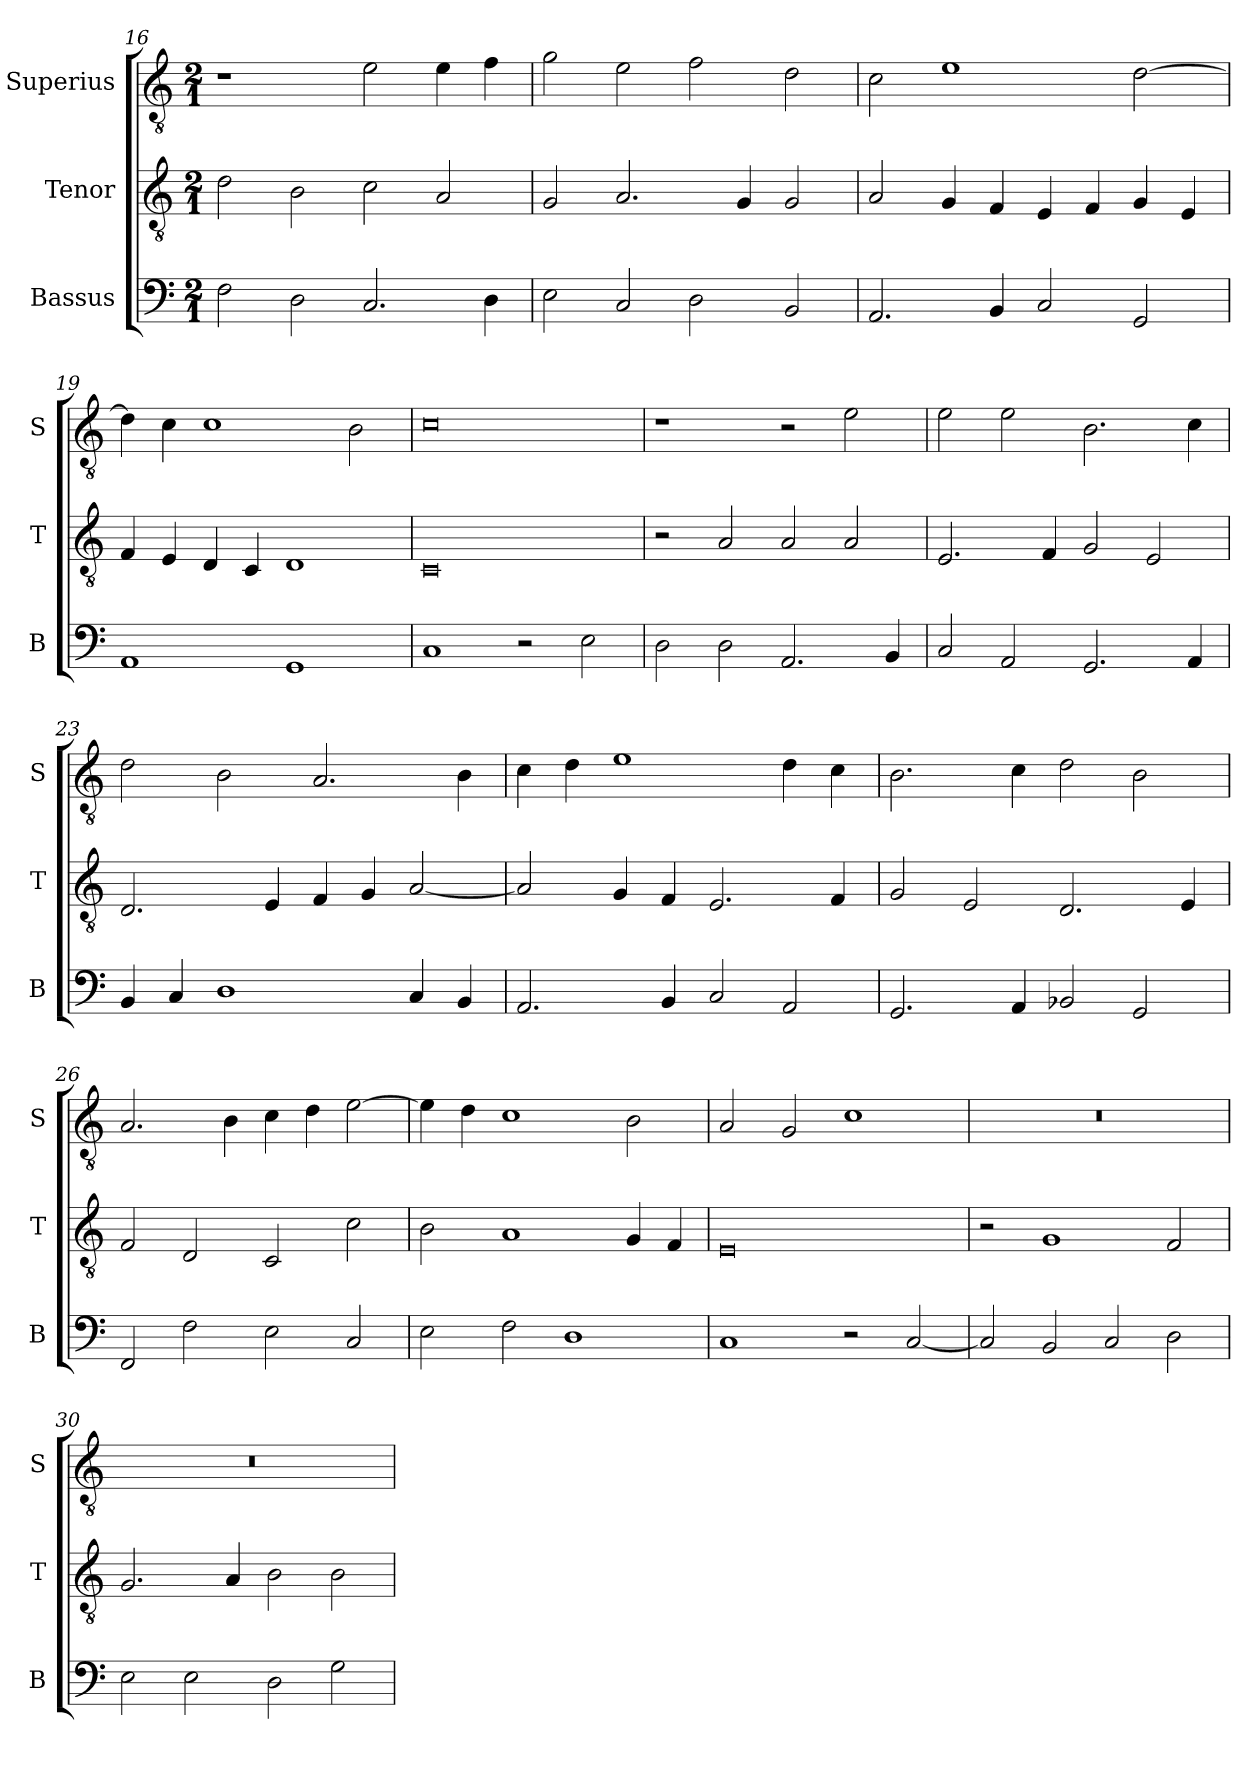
**kern	**kern	**kern
*part3	*part2	*part1
*staff3	*staff2	*staff1
*I"Bassus	*I"Tenor	*I"Superius
*I'B	*I'T	*I'S
*clefF4	*clefGv2	*clefGv2
*k[]	*k[]	*k[]
*C:	*C:	*C:
*M2/1	*M2/1	*M2/1
=16	=16	=16
2F	2d	1r
2D	2B	.
2.C	2c	2e
.	2A	4e
4D	.	4f
=17	=17	=17
2E	2G	2g
2C	2.A	2e
2D	.	2f
.	4G	.
2BB	2G	2d
=18	=18	=18
2.AA	2A	2c
.	4G	1e
4BB	4F	.
2C	4E	.
.	4F	.
2GG	4G	[2d
.	4E	.
=19	=19	=19
1AA	4F	4d]
.	4E	4c
.	4D	1c
.	4C	.
1GG	1D	.
.	.	2B
=20	=20	=20
1C	0C	0c
2r	.	.
2E	.	.
=21	=21	=21
2D	2r	1r
2D	2A	.
2.AA	2A	2r
.	2A	2e
4BB	.	.
=22	=22	=22
2C	2.E	2e
2AA	.	2e
.	4F	.
2.GG	2G	2.B
.	2E	.
4AA	.	4c
=23	=23	=23
4BB	2.D	2d
4C	.	.
1D	.	2B
.	4E	.
.	4F	2.A
.	4G	.
4C	[2A	.
4BB	.	4B
=24	=24	=24
2.AA	2A]	4c
.	.	4d
.	4G	1e
4BB	4F	.
2C	2.E	.
2AA	.	4d
.	4F	4c
=25	=25	=25
2.GG	2G	2.B
.	2E	.
4AA	.	4c
2BB-X	2.D	2d
2GG	.	2B
.	4E	.
=26	=26	=26
2FF	2F	2.A
2F	2D	.
.	.	4B
2E	2C	4c
.	.	4d
2C	2c	[2e
=27	=27	=27
2E	2B	4e]
.	.	4d
2F	1A	1c
1D	.	.
.	4G	2B
.	4F	.
=28	=28	=28
1C	0E	2A
.	.	2G
2r	.	1c
[2C	.	.
=29	=29	=29
2C]	2r	0r
2BB	1G	.
2C	.	.
2D	2F	.
=30	=30	=30
2E	2.G	0r
2E	.	.
.	4A	.
2D	2B	.
2G	2B	.
=	=	=
*-	*-	*-
